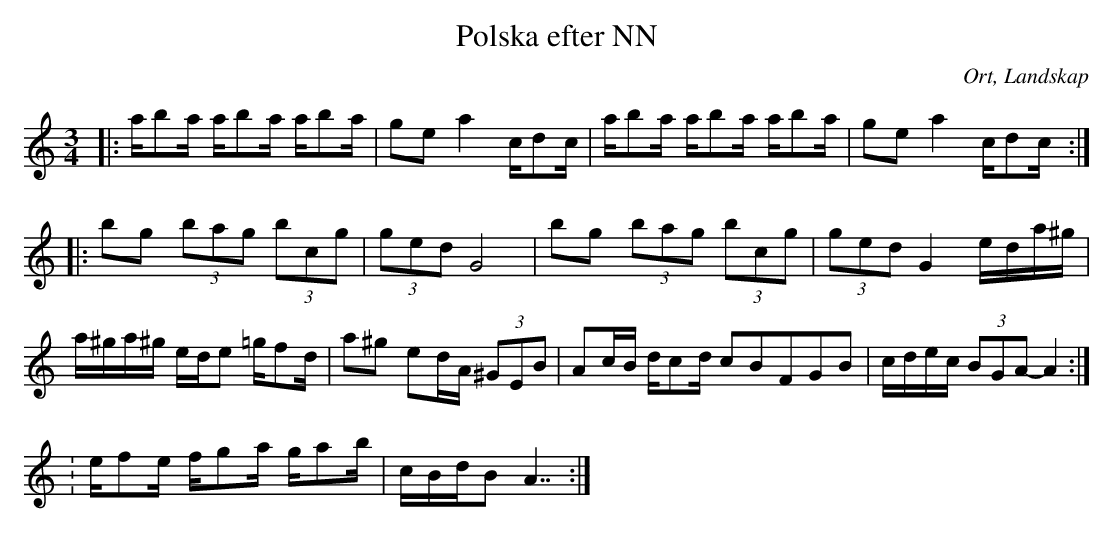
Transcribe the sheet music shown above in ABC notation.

X:1
T:Polska efter NN
O:Ort, Landskap
M:3/4
L:1/8
K:C
|: a/ba/ a/ba/ a/ba/ | ge a2 c/dc/| a/ba/ a/ba/ a/ba/ | ge a2 c/dc/:|
|:bg (3bag (3bcg| (3ged G4 |bg (3bag (3bcg| (3ged G2 e/d/a/^g/| a/^g/a/^g/ e/d/e =g/fd/ |a^g ed/A/ (3^GEB| Ac/B/ d/cd/ c2/5B2/5F2/5G2/5B2/5|  c/d/e/c/ (3BGA-A2 :|
:e/fe/ f/ga/ g/ab/ | c/B/d/B A7/2:|
